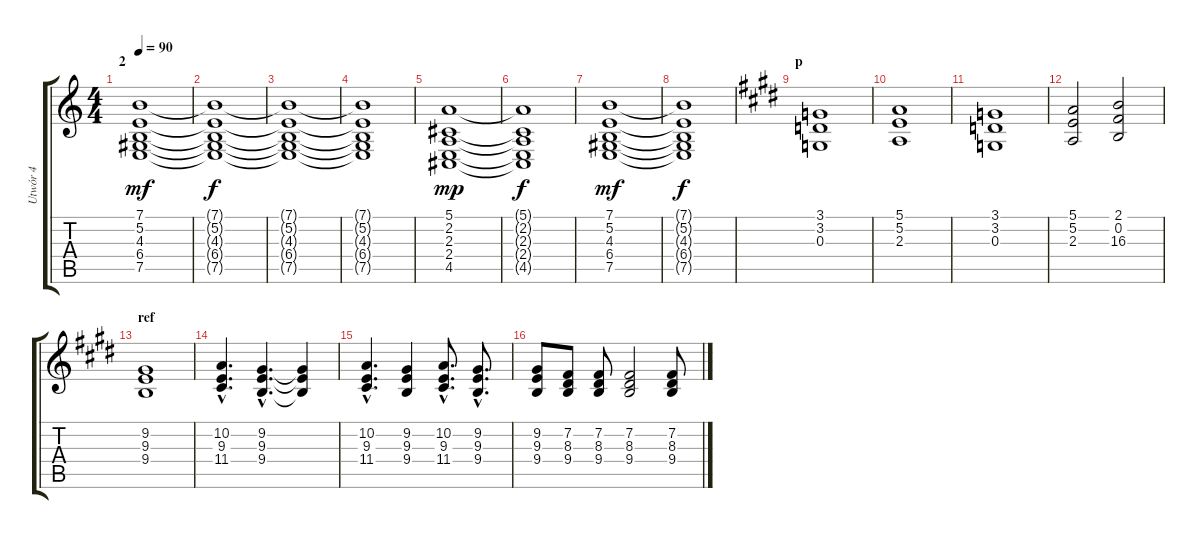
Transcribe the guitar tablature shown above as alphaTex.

\track ("Utwór 4" "Utwór 4") {instrument stringensemble1}
\staff {score tabs}
\tuning (E4 B3 G3 D3 A2 E2) {hide}
\ts (4 4)
\section ("" "2")
\tempo 90
\clef g2
\ks c
(7.1 5.2 4.3 6.4 7.5).1{dy mf} |
(7.1{t} 5.2{t} 4.3{t} 6.4{t} 7.5{t}).1{dy f} |
(7.1{t} 5.2{t} 4.3{t} 6.4{t} 7.5{t}).1 |
(7.1{t} 5.2{t} 4.3{t} 6.4{t} 7.5{t}).1 |
(5.1 2.2 2.3 2.4 4.5).1{dy mp} |
(5.1{t} 2.2{t} 2.3{t} 2.4{t} 4.5{t}).1{dy f} |
(7.1 5.2 4.3 6.4 7.5).1{dy mf} |
(7.1{t} 5.2{t} 4.3{t} 6.4{t} 7.5{t}).1{dy f} |
\section ("" "p")
\ks e
(3.1 3.2 0.3).1 |
(5.1 5.2 2.3).1 |
(3.1 3.2 0.3).1 |
(5.1 5.2 2.3).2 (2.1 0.2 16.3).2 |
\section ("" "ref")
(9.2 9.3 9.4).1 |
(10.2{hac} 9.3{hac} 11.4{hac}).4{d} (9.2{hac} 9.3{hac} 9.4{hac}).4{d} (9.2{t} 9.3{t} 9.4{t}).4 |
(10.2{hac} 9.3{hac} 11.4{hac}).4{d} (9.2 9.3 9.4).4 (10.2{hac} 9.3{hac} 11.4{hac}).8{d} (9.2{hac} 9.3{hac} 9.4{hac}).8{d} |
(9.2 9.3 9.4).8 (7.2 8.3 9.4).8 (7.2 8.3 9.4).8 (7.2 8.3 9.4).2 (7.2 8.3 9.4).8
